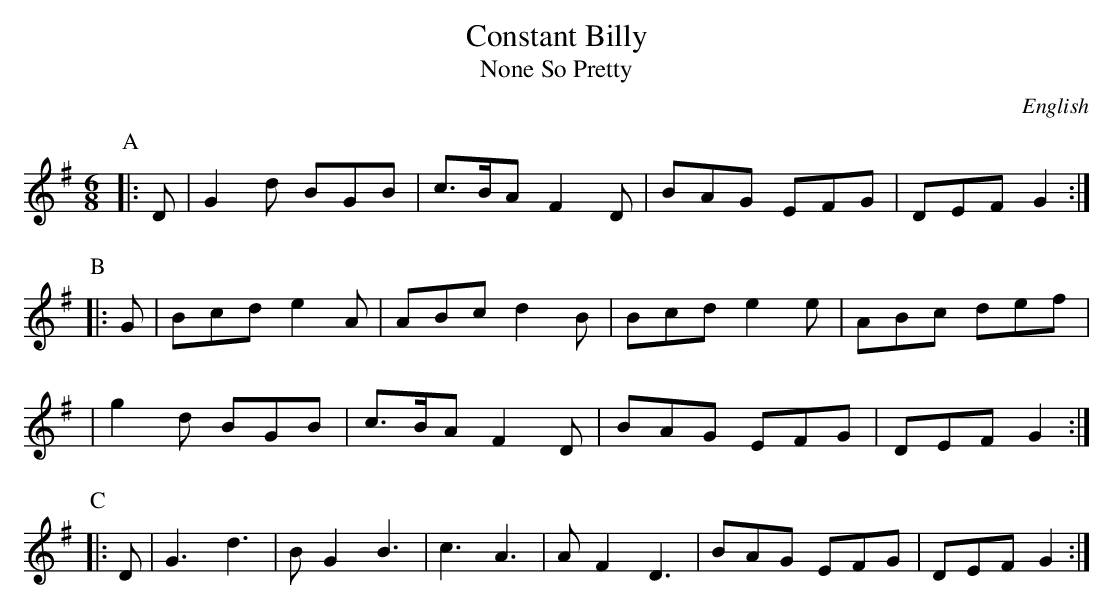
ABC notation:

X:1
T: Constant Billy
T: None So Pretty
O: English
M: 6/8
L: 1/8
K: G
P: A
|: D | G2d BGB | c>BA F2D | BAG EFG | DEF G2 :|
P: B
|: G | Bcd e2A | ABc d2B | Bcd e2e | ABc def |
| g2d BGB | c>BA F2D | BAG EFG | DEF G2 :|
P: C
|: D | G3 d3 | B G2 B3 | c3 A3 | A F2 D3 | BAG EFG | DEF G2 :|
